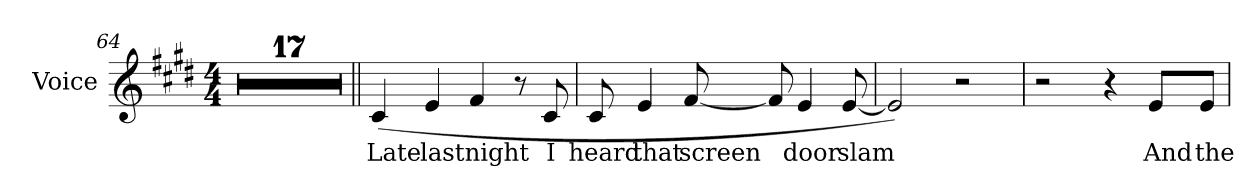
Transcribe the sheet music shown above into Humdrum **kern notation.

**kern	**text
*part1	*part1
*staff1	*staff1
*I"Voice	*
*I'Voice	*
*clefG2	*
*k[f#c#g#d#]	*
*E:	*
*M4/4	*
=64	=64
1r	.
=65	=65
1r	.
=66	=66
1r	.
=67	=67
1r	.
=68	=68
1r	.
=69	=69
1r	.
=70	=70
1r	.
=71	=71
1r	.
!!LO:LB:g=z
=72	=72
1r	.
=73	=73
1r	.
=74	=74
1r	.
=75	=75
1r	.
=76	=76
1r	.
=77	=77
1r	.
=78	=78
1r	.
=79	=79
1r	.
=80	=80
1r	.
!!LO:LB:g=z
=81||	=81||
!	!LO:LY:b:color=#000000
(4c#i/	Late
!	!LO:LY:b:color=#000000
4ei/	last
!	!LO:LY:b:color=#000000
4f#i/	night
8r	.
!	!LO:LY:b:color=#000000
8c#i/	I
=82	=82
!	!LO:LY:b:color=#000000
8c#i/	heard
!	!LO:LY:b:color=#000000
4ei/	that
!	!LO:LY:b:color=#000000
[8f#i/	screen
8f#i/]	.
!	!LO:LY:b:color=#000000
4ei/	door
!	!LO:LY:b:color=#000000
[8ei/	slam
=83	=83
2ei/])	.
2r	.
=84	=84
2r	.
4r	.
!	!LO:LY:b:color=#000000
8ei/L	And
!	!LO:LY:b:color=#000000
8ei/J	the
=	=
*-	*-
